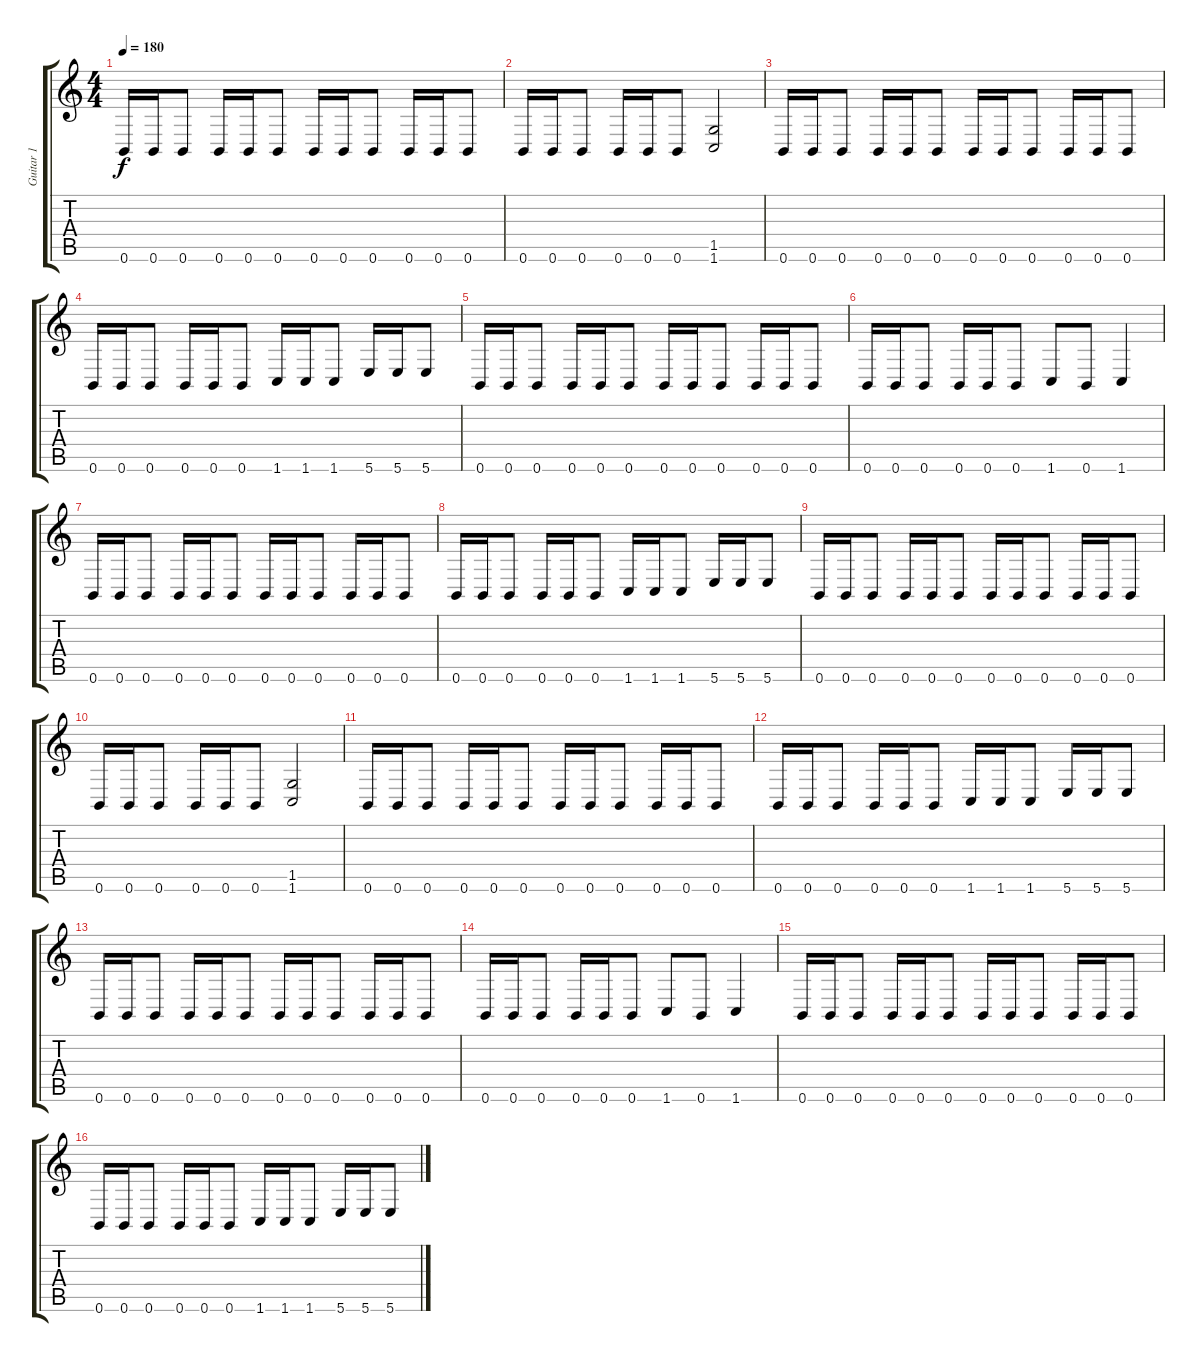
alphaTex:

\track ("Guitar 1" "Guitar 1") {instrument distortionguitar}
\staff {score tabs}
\tuning (Db4 Ab3 E3 B2 Gb2 B1) {hide}
\ts (4 4)
\tempo 180
\clef g2
\ks c
0.6.16{dy f} 0.6.16 0.6.8 0.6.16 0.6.16 0.6.8 0.6.16 0.6.16 0.6.8 0.6.16 0.6.16 0.6.8 |
0.6.16 0.6.16 0.6.8 0.6.16 0.6.16 0.6.8 (1.5 1.6).2 |
0.6.16 0.6.16 0.6.8 0.6.16 0.6.16 0.6.8 0.6.16 0.6.16 0.6.8 0.6.16 0.6.16 0.6.8 |
0.6.16 0.6.16 0.6.8 0.6.16 0.6.16 0.6.8 1.6.16 1.6.16 1.6.8 5.6.16 5.6.16 5.6.8 |
0.6.16 0.6.16 0.6.8 0.6.16 0.6.16 0.6.8 0.6.16 0.6.16 0.6.8 0.6.16 0.6.16 0.6.8 |
0.6.16 0.6.16 0.6.8 0.6.16 0.6.16 0.6.8 1.6.8 0.6.8 1.6.4 |
0.6.16 0.6.16 0.6.8 0.6.16 0.6.16 0.6.8 0.6.16 0.6.16 0.6.8 0.6.16 0.6.16 0.6.8 |
0.6.16 0.6.16 0.6.8 0.6.16 0.6.16 0.6.8 1.6.16 1.6.16 1.6.8 5.6.16 5.6.16 5.6.8 |
0.6.16 0.6.16 0.6.8 0.6.16 0.6.16 0.6.8 0.6.16 0.6.16 0.6.8 0.6.16 0.6.16 0.6.8 |
0.6.16 0.6.16 0.6.8 0.6.16 0.6.16 0.6.8 (1.5 1.6).2 |
0.6.16 0.6.16 0.6.8 0.6.16 0.6.16 0.6.8 0.6.16 0.6.16 0.6.8 0.6.16 0.6.16 0.6.8 |
0.6.16 0.6.16 0.6.8 0.6.16 0.6.16 0.6.8 1.6.16 1.6.16 1.6.8 5.6.16 5.6.16 5.6.8 |
0.6.16 0.6.16 0.6.8 0.6.16 0.6.16 0.6.8 0.6.16 0.6.16 0.6.8 0.6.16 0.6.16 0.6.8 |
0.6.16 0.6.16 0.6.8 0.6.16 0.6.16 0.6.8 1.6.8 0.6.8 1.6.4 |
0.6.16 0.6.16 0.6.8 0.6.16 0.6.16 0.6.8 0.6.16 0.6.16 0.6.8 0.6.16 0.6.16 0.6.8 |
0.6.16 0.6.16 0.6.8 0.6.16 0.6.16 0.6.8 1.6.16 1.6.16 1.6.8 5.6.16 5.6.16 5.6.8
